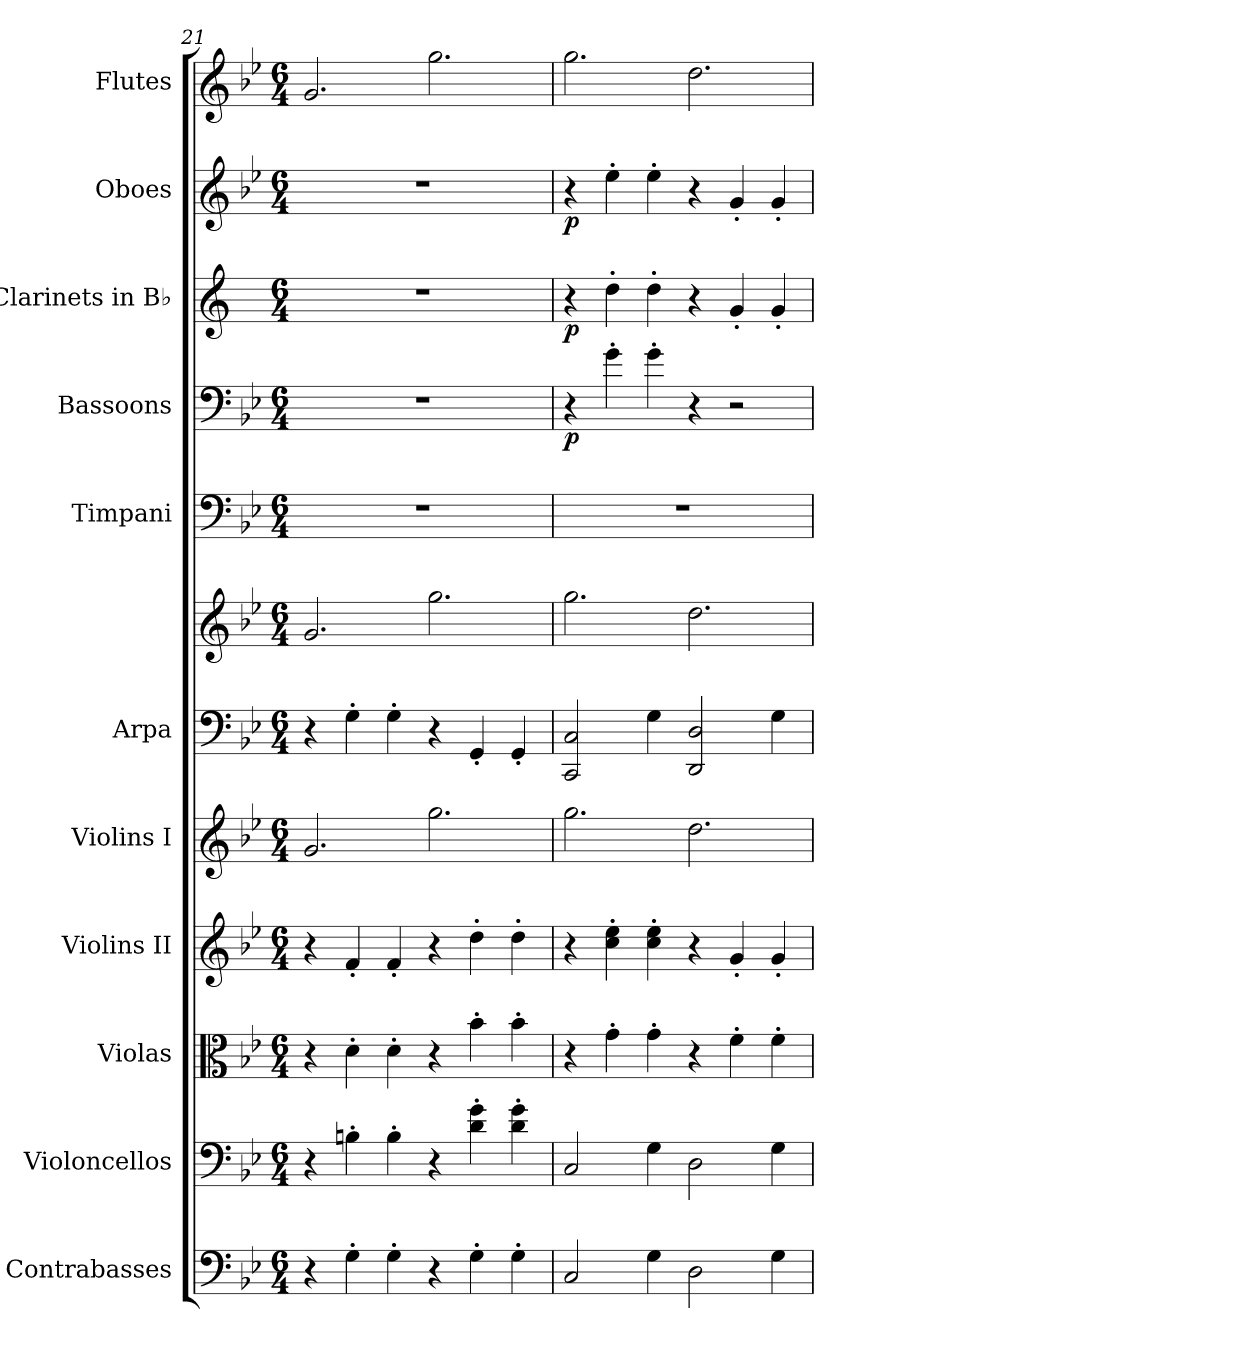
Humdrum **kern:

**kern	**kern	**kern	**kern	**kern	**kern	**kern	**kern	**kern	**dynam	**kern	**dynam	**kern	**dynam	**kern
*part11	*part10	*part9	*part8	*part7	*part6	*part6	*part5	*part4	*part4	*part3	*part3	*part2	*part2	*part1
*staff12	*staff11	*staff10	*staff9	*staff8	*staff7	*staff6	*staff5	*staff4	*staff4	*staff3	*staff3	*staff2	*staff2	*staff1
*I"Contrabasses	*I"Violoncellos	*I"Violas	*I"Violins II	*I"Violins I	*I"Arpa	*	*I"Timpani	*I"Bassoons	*	*I"Clarinets in B♭	*	*I"Oboes	*	*I"Flutes
*I'Cb.	*I'Vc.	*I'Vla.	*I'Vln. II	*I'Vln. I	*I'Arp.	*	*I'Timp.	*I'Bsn.	*	*	*	*I'Ob.	*	*I'Fl.
!!LO:PB:g=z
*clefF4	*clefF4	*clefC3	*clefG2	*clefG2	*clefF4	*clefG2	*clefF4	*clefF4	*	*clefG2	*	*clefG2	*	*clefG2
*ITrd7c12	*	*	*	*	*	*	*	*	*	*ITrd1c2	*	*	*	*
*k[b-e-]	*k[b-e-]	*k[b-e-]	*k[b-e-]	*k[b-e-]	*k[b-e-]	*k[b-e-]	*k[b-e-]	*k[b-e-]	*	*k[b-e-]	*	*k[b-e-]	*	*k[b-e-]
*M6/4	*M6/4	*M6/4	*M6/4	*M6/4	*M6/4	*M6/4	*M6/4	*M6/4	*	*M6/4	*	*M6/4	*	*M6/4
=21	=21	=21	=21	=21	=21	=21	=21	=21	=21	=21	=21	=21	=21	=21
4r	4r	4r	4r	2.g/	4r	2.g/	1.r	1.r	.	1.r	.	1.r	.	2.g/
4GG'\	4Bn'\	4d'\	4f'/	.	4G'\	.	.	.	.	.	.	.	.	.
4GG'\	4B'\	4d'\	4f'/	.	4G'\	.	.	.	.	.	.	.	.	.
4r	4r	4r	4r	2.gg\	4r	2.gg\	.	.	.	.	.	.	.	2.gg\
4GG'\	4d\' 4g\'	4b-'\	4dd'\	.	4GG'/	.	.	.	.	.	.	.	.	.
4GG'\	4d\' 4g\'	4b-'\	4dd'\	.	4GG'/	.	.	.	.	.	.	.	.	.
=22	=22	=22	=22	=22	=22	=22	=22	=22	=22	=22	=22	=22	=22	=22
!	!	!	!	!	!	!	!	!	!LO:DY:b	!	!LO:DY:b	!	!LO:DY:b	!
2CC/	2C/	4r	4r	2.gg\	2CC/ 2C/	2.gg\	1.r	4r	p	4r	p	4r	p	2.gg\
.	.	4g'\	4cc\' 4ee-\'	.	.	.	.	4g'\	.	4cc'\	.	4ee-'\	.	.
4GG\	4G\	4g'\	4cc\' 4ee-\'	.	4G\	.	.	4g'\	.	4cc'\	.	4ee-'\	.	.
2DD\	2D\	4r	4r	2.dd\	2DD/ 2D/	2.dd\	.	4r	.	4r	.	4r	.	2.dd\
.	.	4f'\	4g'/	.	.	.	.	2r	.	4f'/	.	4g'/	.	.
4GG\	4G\	4f'\	4g'/	.	4G\	.	.	.	.	4f'/	.	4g'/	.	.
=	=	=	=	=	=	=	=	=	=	=	=	=	=	=
*-	*-	*-	*-	*-	*-	*-	*-	*-	*-	*-	*-	*-	*-	*-
